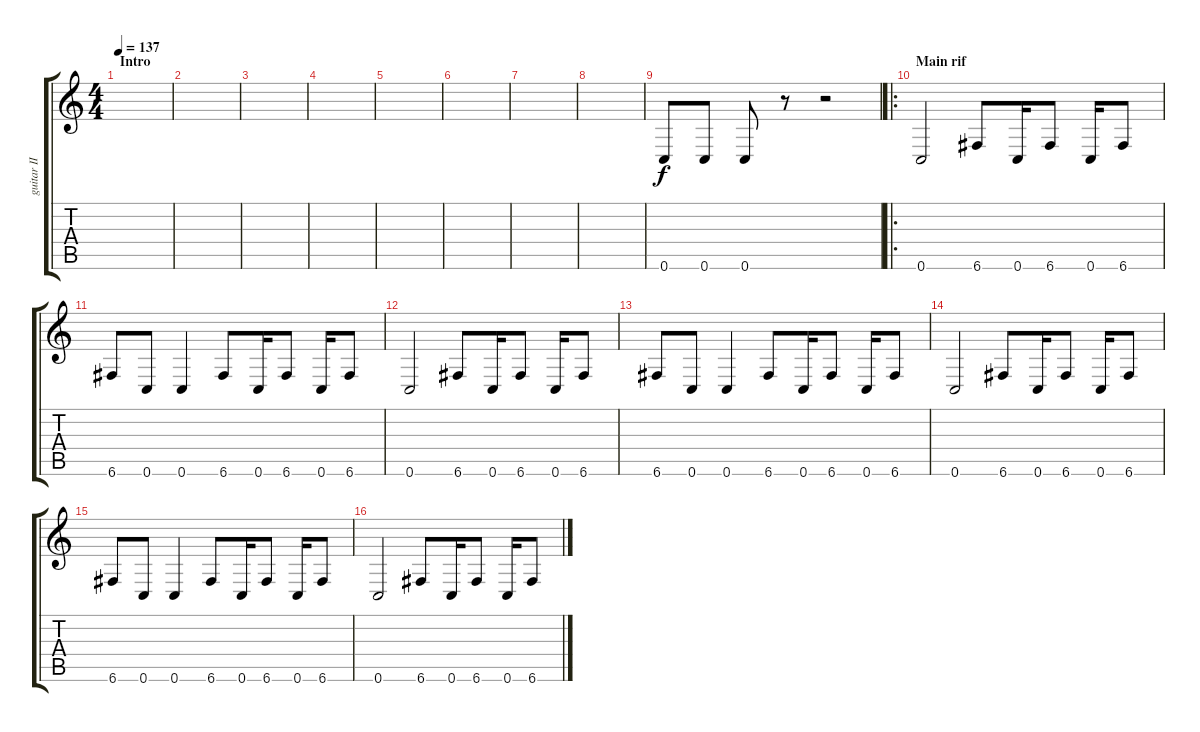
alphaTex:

\track ("guitar II" "guitar II") {instrument distortionguitar}
\staff {score tabs}
\tuning (D4 A3 F3 C3 G2 C2) {hide}
\ts (4 4)
\section ("" "Intro")
\tempo 137
\clef g2
\ks c
|
|
|
|
|
|
|
|
0.6.8 0.6.8 0.6.8 r.8 r.2 |
\ro
\section ("" "Main rif")
0.6.2 6.6.8 0.6.16 6.6.8 0.6.16 6.6.8 |
6.6.8 0.6.8 0.6.4 6.6.8 0.6.16 6.6.8 0.6.16 6.6.8 |
0.6.2 6.6.8 0.6.16 6.6.8 0.6.16 6.6.8 |
6.6.8 0.6.8 0.6.4 6.6.8 0.6.16 6.6.8 0.6.16 6.6.8 |
0.6.2 6.6.8 0.6.16 6.6.8 0.6.16 6.6.8 |
6.6.8 0.6.8 0.6.4 6.6.8 0.6.16 6.6.8 0.6.16 6.6.8 |
0.6.2 6.6.8 0.6.16 6.6.8 0.6.16 6.6.8
